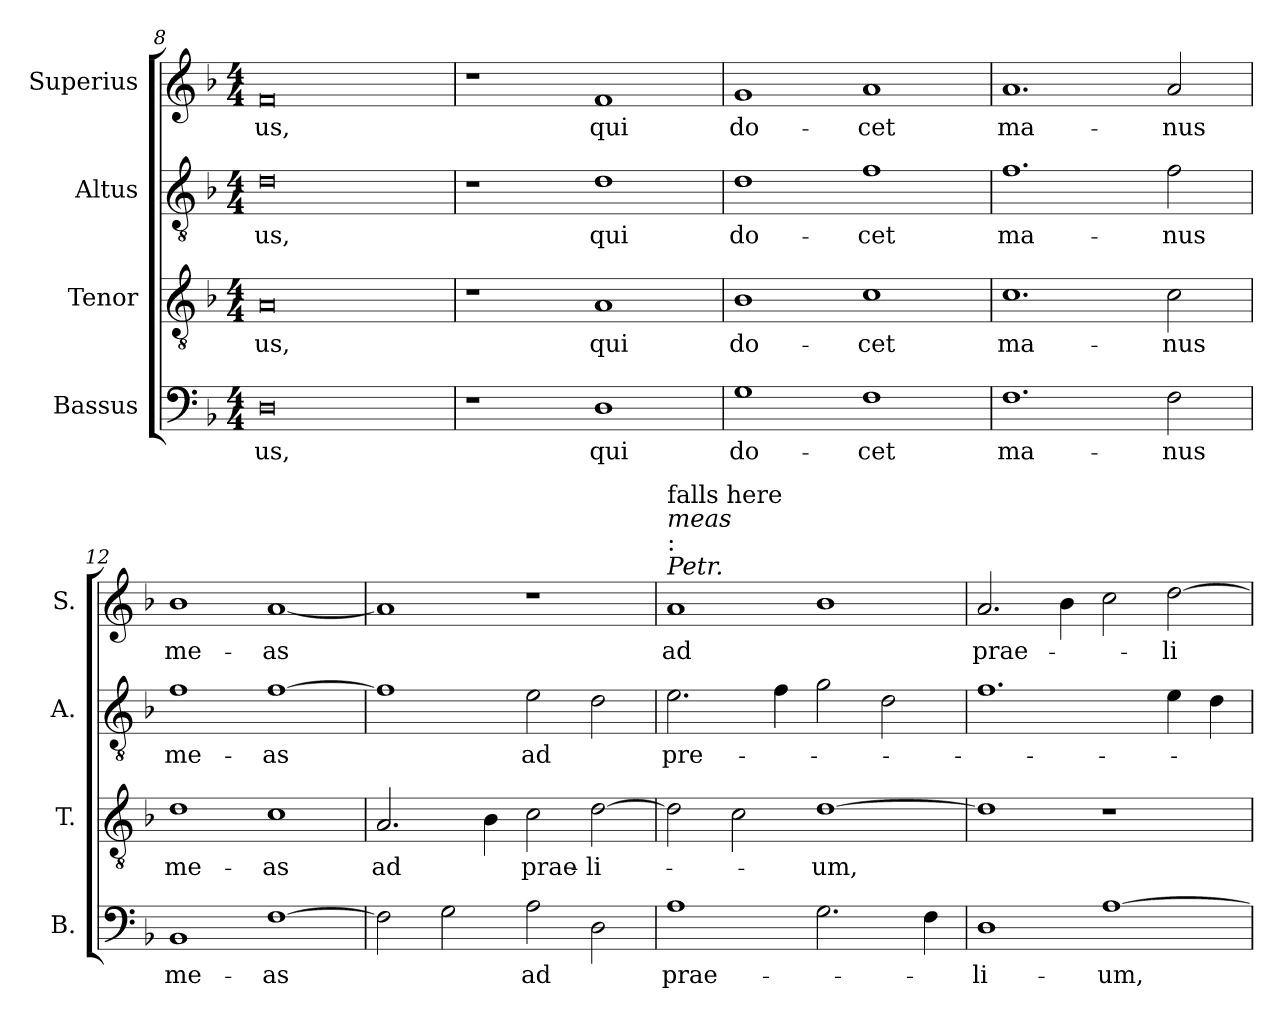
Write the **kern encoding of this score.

**kern	**text	**kern	**text	**kern	**text	**kern	**text
*part4	*part4	*part3	*part3	*part2	*part2	*part1	*part1
*staff4	*staff4	*staff3	*staff3	*staff2	*staff2	*staff1	*staff1
*I"Bassus	*	*I"Tenor	*	*I"Altus	*	*I"Superius	*
*I'B.	*	*I'T.	*	*I'A.	*	*I'S.	*
*clefF4	*	*clefGv2	*	*clefGv2	*	*clefG2	*
*	*	*ITrd7c12	*	*ITrd7c12	*	*	*
*k[b-]	*	*k[b-]	*	*k[b-]	*	*k[b-]	*
*F:	*	*F:	*	*F:	*	*F:	*
*M4/4	*	*M4/4	*	*M4/4	*	*M4/4	*
=8	=8	=8	=8	=8	=8	=8	=8
!	!LO:LY:b:color=#000000	!	!	!	!	!	!
!	!	!	!LO:LY:b:color=#000000	!	!	!	!
!	!	!	!	!	!LO:LY:b:color=#000000	!	!
!	!	!	!	!	!	!	!LO:LY:b:color=#000000
0Di	-us,	0AAi	-us,	0Di	-us,	0fi	-us,
=9	=9	=9	=9	=9	=9	=9	=9
1r	.	1r	.	1r	.	1r	.
!	!LO:LY:b:color=#000000	!	!	!	!	!	!
!	!	!	!LO:LY:b:color=#000000	!	!	!	!
!	!	!	!	!	!LO:LY:b:color=#000000	!	!
!	!	!	!	!	!	!	!LO:LY:b:color=#000000
1Di	qui	1AAi	qui	1Di	qui	1fi	qui
=10	=10	=10	=10	=10	=10	=10	=10
!	!LO:LY:b:color=#000000	!	!	!	!	!	!
!	!	!	!LO:LY:b:color=#000000	!	!	!	!
!	!	!	!	!	!LO:LY:b:color=#000000	!	!
!	!	!	!	!	!	!	!LO:LY:b:color=#000000
1Gi	do-	1BB-i	do-	1Di	do-	1gi	do-
!	!LO:LY:b:color=#000000	!	!	!	!	!	!
!	!	!	!LO:LY:b:color=#000000	!	!	!	!
!	!	!	!	!	!LO:LY:b:color=#000000	!	!
!	!	!	!	!	!	!	!LO:LY:b:color=#000000
1Fi	-cet	1Ci	-cet	1Fi	-cet	1ai	-cet
!!LO:LB:g=z
=11	=11	=11	=11	=11	=11	=11	=11
!	!LO:LY:b:color=#000000	!	!	!	!	!	!
!	!	!	!LO:LY:b:color=#000000	!	!	!	!
!	!	!	!	!	!LO:LY:b:color=#000000	!	!
!	!	!	!	!	!	!	!LO:LY:b:color=#000000
1.Fi	ma-	1.Ci	ma-	1.Fi	ma-	1.ai	ma-
!	!LO:LY:b:color=#000000	!	!	!	!	!	!
!	!	!	!LO:LY:b:color=#000000	!	!	!	!
!	!	!	!	!	!LO:LY:b:color=#000000	!	!
!	!	!	!	!	!	!	!LO:LY:b:color=#000000
2Fi\	-nus	2Ci\	-nus	2Fi\	-nus	2ai/	-nus
=12	=12	=12	=12	=12	=12	=12	=12
!	!LO:LY:b:color=#000000	!	!	!	!	!	!
!	!	!	!LO:LY:b:color=#000000	!	!	!	!
!	!	!	!	!	!LO:LY:b:color=#000000	!	!
!	!	!	!	!	!	!	!LO:LY:b:color=#000000
1BB-i	me-	1Di	me-	1Fi	me-	1b-i	me-
!	!LO:LY:b:color=#000000	!	!	!	!	!	!
!	!	!	!LO:LY:b:color=#000000	!	!	!	!
!	!	!	!	!	!LO:LY:b:color=#000000	!	!
!	!	!	!	!	!	!	!LO:LY:b:color=#000000
[>1Fi	-as	1Ci	-as	[>1Fi	-as	[<1ai	-as
=13	=13	=13	=13	=13	=13	=13	=13
!	!	!	!LO:LY:b:color=#000000	!	!	!	!
2Fi\]	.	2.AAi/	ad	1Fi]	.	1ai]	.
2Gi\	.	.	.	.	.	.	.
.	.	4BB-i\	.	.	.	.	.
!	!LO:LY:b:color=#000000	!	!	!	!	!	!
!	!	!	!LO:LY:b:color=#000000	!	!	!	!
!	!	!	!	!	!LO:LY:b:color=#000000	!	!
2Ai\	ad	2Ci\	prae-	2Ei\	ad	1r	.
!	!	!	!LO:LY:b:color=#000000	!	!	!	!
2Di\	.	[>2Di\	-li-	2Di\	.	.	.
=14	=14	=14	=14	=14	=14	=14	=14
!	!LO:LY:b:color=#000000	!	!	!	!	!	!
!	!	!	!	!	!LO:LY:b:color=#000000	!	!
!	!	!	!	!	!	!LO:TX:a:i:t=Petr.	!
!	!	!	!	!	!	!LO:TX:t=&colon;	!
!	!	!	!	!	!	!LO:TX:i:t=meas	!
!	!	!	!	!	!	!LO:TX:t=falls here	!
!	!	!	!	!	!	!	!LO:LY:b:color=#000000
1Ai	prae-	2Di\]	.	2.Ei\	pre-	1ai	ad
.	.	2Ci\	.	.	.	.	.
.	.	.	.	4Fi\	.	.	.
!	!	!	!LO:LY:b:color=#000000	!	!	!	!
2.Gi\	.	[>1Di	-um,	2Gi\	.	1b-i	.
.	.	.	.	2Di\	.	.	.
4Fi\	.	.	.	.	.	.	.
=15	=15	=15	=15	=15	=15	=15	=15
!	!LO:LY:b:color=#000000	!	!	!	!	!	!
!	!	!	!	!	!	!	!LO:LY:b:color=#000000
1Di	-li-	1Di]	.	1.Fi	.	2.ai/	prae-
.	.	.	.	.	.	4b-i\	.
!	!LO:LY:b:color=#000000	!	!	!	!	!	!
[>1Ai	-um,	1r	.	.	.	2cci\	.
!	!	!	!	!	!	!	!LO:LY:b:color=#000000
.	.	.	.	4Ei\	.	[>2ddi\	-li-
.	.	.	.	4Di\	.	.	.
=	=	=	=	=	=	=	=
*-	*-	*-	*-	*-	*-	*-	*-
